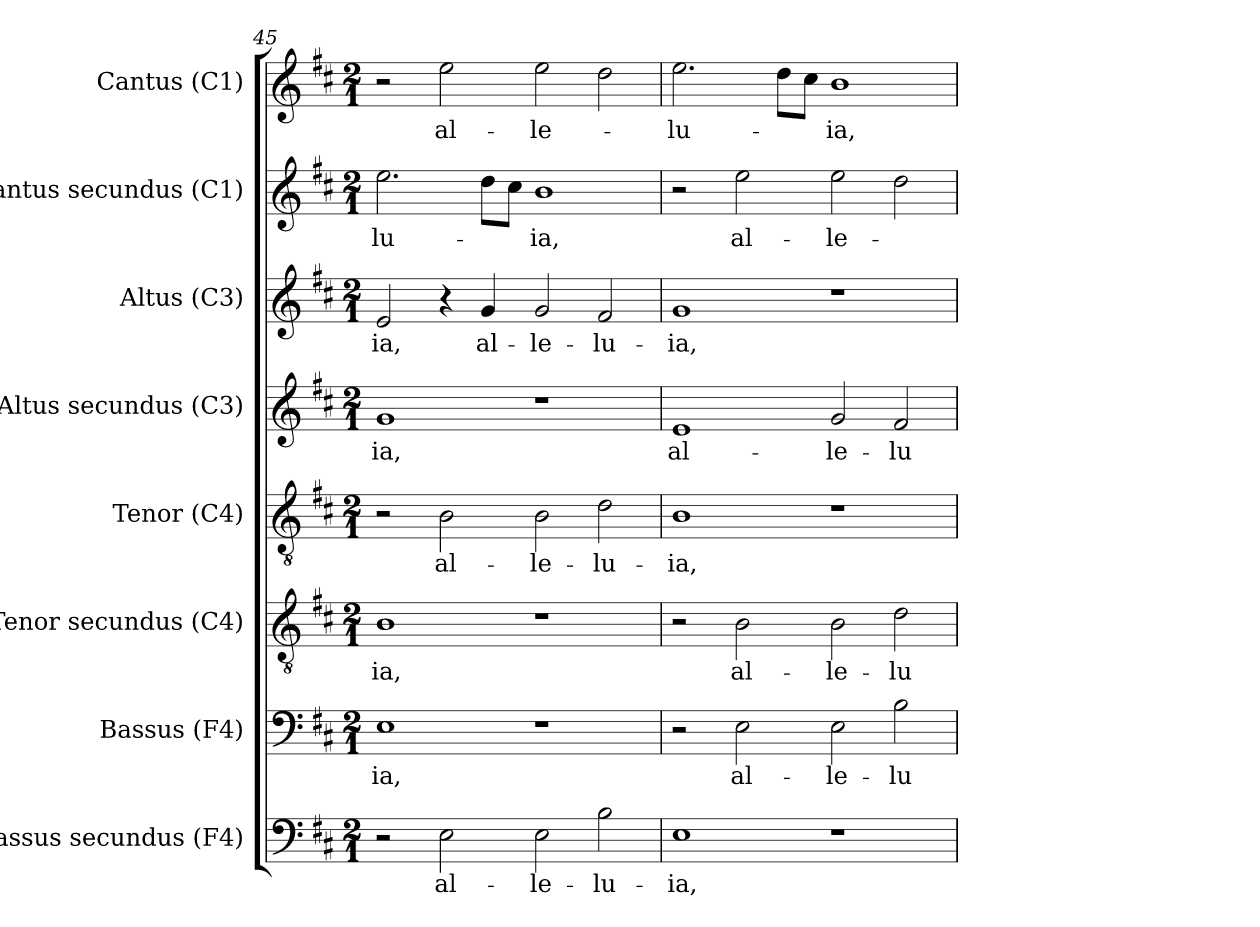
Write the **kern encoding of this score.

**kern	**text	**kern	**text	**kern	**text	**kern	**text	**kern	**text	**kern	**text	**kern	**text	**kern	**text
*part8	*part8	*part7	*part7	*part6	*part6	*part5	*part5	*part4	*part4	*part3	*part3	*part2	*part2	*part1	*part1
*staff8	*staff8	*staff7	*staff7	*staff6	*staff6	*staff5	*staff5	*staff4	*staff4	*staff3	*staff3	*staff2	*staff2	*staff1	*staff1
*I"Bassus secundus (F4)	*	*I"Bassus (F4)	*	*I"Tenor secundus (C4)	*	*I"Tenor (C4)	*	*I"Altus secundus (C3)	*	*I"Altus (C3)	*	*I"Cantus secundus (C1)	*	*I"Cantus (C1)	*
*I'B2	*	*I'B.	*	*I'T2	*	*I'T.	*	*I'A2	*	*I'A.	*	*I'C2	*	*I'C.	*
*clefF4	*	*clefF4	*	*clefGv2	*	*clefGv2	*	*clefG2	*	*clefG2	*	*clefG2	*	*clefG2	*
*	*	*	*	*	*	*ITrd7c12	*	*	*	*	*	*	*	*	*
*k[f#c#]	*	*k[f#c#]	*	*k[f#c#]	*	*k[f#c#]	*	*k[f#c#]	*	*k[f#c#]	*	*k[f#c#]	*	*k[f#c#]	*
*D:	*	*D:	*	*D:	*	*D:	*	*D:	*	*D:	*	*D:	*	*D:	*
*M2/1	*	*M2/1	*	*M2/1	*	*M2/1	*	*M2/1	*	*M2/1	*	*M2/1	*	*M2/1	*
=45	=45	=45	=45	=45	=45	=45	=45	=45	=45	=45	=45	=45	=45	=45	=45
!	!	!	!LO:LY:b:color=#000000	!	!	!	!	!	!	!	!	!	!	!	!
!	!	!	!	!	!LO:LY:b:color=#000000	!	!	!	!	!	!	!	!	!	!
!	!	!	!	!	!	!	!	!	!LO:LY:b:color=#000000	!	!	!	!	!	!
!	!	!	!	!	!	!	!	!	!	!	!LO:LY:b:color=#000000	!	!	!	!
!	!	!	!	!	!	!	!	!	!	!	!	!	!LO:LY:b:color=#000000	!	!
2r	.	1Ei	-ia,	1Bi	-ia,	2r	.	1gi	-ia,	2ei/	-ia,	2.eei\	-lu-	2r	.
!	!LO:LY:b:color=#000000	!	!	!	!	!	!	!	!	!	!	!	!	!	!
!	!	!	!	!	!	!	!LO:LY:b:color=#000000	!	!	!	!	!	!	!	!
!	!	!	!	!	!	!	!	!	!	!	!	!	!	!	!LO:LY:b:color=#000000
2Ei\	al-	.	.	.	.	2BBi\	al-	.	.	4r	.	.	.	2eei\	al-
!	!	!	!	!	!	!	!	!	!	!	!LO:LY:b:color=#000000	!	!	!	!
.	.	.	.	.	.	.	.	.	.	4gi/	al-	8ddi\L	.	.	.
.	.	.	.	.	.	.	.	.	.	.	.	8cc#i\J	.	.	.
!	!LO:LY:b:color=#000000	!	!	!	!	!	!	!	!	!	!	!	!	!	!
!	!	!	!	!	!	!	!LO:LY:b:color=#000000	!	!	!	!	!	!	!	!
!	!	!	!	!	!	!	!	!	!	!	!LO:LY:b:color=#000000	!	!	!	!
!	!	!	!	!	!	!	!	!	!	!	!	!	!LO:LY:b:color=#000000	!	!
!	!	!	!	!	!	!	!	!	!	!	!	!	!	!	!LO:LY:b:color=#000000
2Ei\	-le-	1r	.	1r	.	2BBi\	-le-	1r	.	2gi/	-le-	1bi	-ia,	2eei\	-le-
!	!LO:LY:b:color=#000000	!	!	!	!	!	!	!	!	!	!	!	!	!	!
!	!	!	!	!	!	!	!LO:LY:b:color=#000000	!	!	!	!	!	!	!	!
!	!	!	!	!	!	!	!	!	!	!	!LO:LY:b:color=#000000	!	!	!	!
2Bi\	-lu-	.	.	.	.	2Di\	-lu-	.	.	2f#i/	-lu-	.	.	2ddi\	.
=46	=46	=46	=46	=46	=46	=46	=46	=46	=46	=46	=46	=46	=46	=46	=46
!	!LO:LY:b:color=#000000	!	!	!	!	!	!	!	!	!	!	!	!	!	!
!	!	!	!	!	!	!	!LO:LY:b:color=#000000	!	!	!	!	!	!	!	!
!	!	!	!	!	!	!	!	!	!LO:LY:b:color=#000000	!	!	!	!	!	!
!	!	!	!	!	!	!	!	!	!	!	!LO:LY:b:color=#000000	!	!	!	!
!	!	!	!	!	!	!	!	!	!	!	!	!	!	!	!LO:LY:b:color=#000000
1Ei	-ia,	2r	.	2r	.	1BBi	-ia,	1ei	al-	1gi	-ia,	2r	.	2.eei\	-lu-
!	!	!	!LO:LY:b:color=#000000	!	!	!	!	!	!	!	!	!	!	!	!
!	!	!	!	!	!LO:LY:b:color=#000000	!	!	!	!	!	!	!	!	!	!
!	!	!	!	!	!	!	!	!	!	!	!	!	!LO:LY:b:color=#000000	!	!
.	.	2Ei\	al-	2Bi\	al-	.	.	.	.	.	.	2eei\	al-	.	.
.	.	.	.	.	.	.	.	.	.	.	.	.	.	8ddi\L	.
.	.	.	.	.	.	.	.	.	.	.	.	.	.	8cc#i\J	.
!	!	!	!LO:LY:b:color=#000000	!	!	!	!	!	!	!	!	!	!	!	!
!	!	!	!	!	!LO:LY:b:color=#000000	!	!	!	!	!	!	!	!	!	!
!	!	!	!	!	!	!	!	!	!LO:LY:b:color=#000000	!	!	!	!	!	!
!	!	!	!	!	!	!	!	!	!	!	!	!	!LO:LY:b:color=#000000	!	!
!	!	!	!	!	!	!	!	!	!	!	!	!	!	!	!LO:LY:b:color=#000000
1r	.	2Ei\	-le-	2Bi\	-le-	1r	.	2gi/	-le-	1r	.	2eei\	-le-	1bi	-ia,
!	!	!	!LO:LY:b:color=#000000	!	!	!	!	!	!	!	!	!	!	!	!
!	!	!	!	!	!LO:LY:b:color=#000000	!	!	!	!	!	!	!	!	!	!
!	!	!	!	!	!	!	!	!	!LO:LY:b:color=#000000	!	!	!	!	!	!
.	.	2Bi\	-lu-	2di\	-lu-	.	.	2f#i/	-lu-	.	.	2ddi\	.	.	.
=	=	=	=	=	=	=	=	=	=	=	=	=	=	=	=
*-	*-	*-	*-	*-	*-	*-	*-	*-	*-	*-	*-	*-	*-	*-	*-
